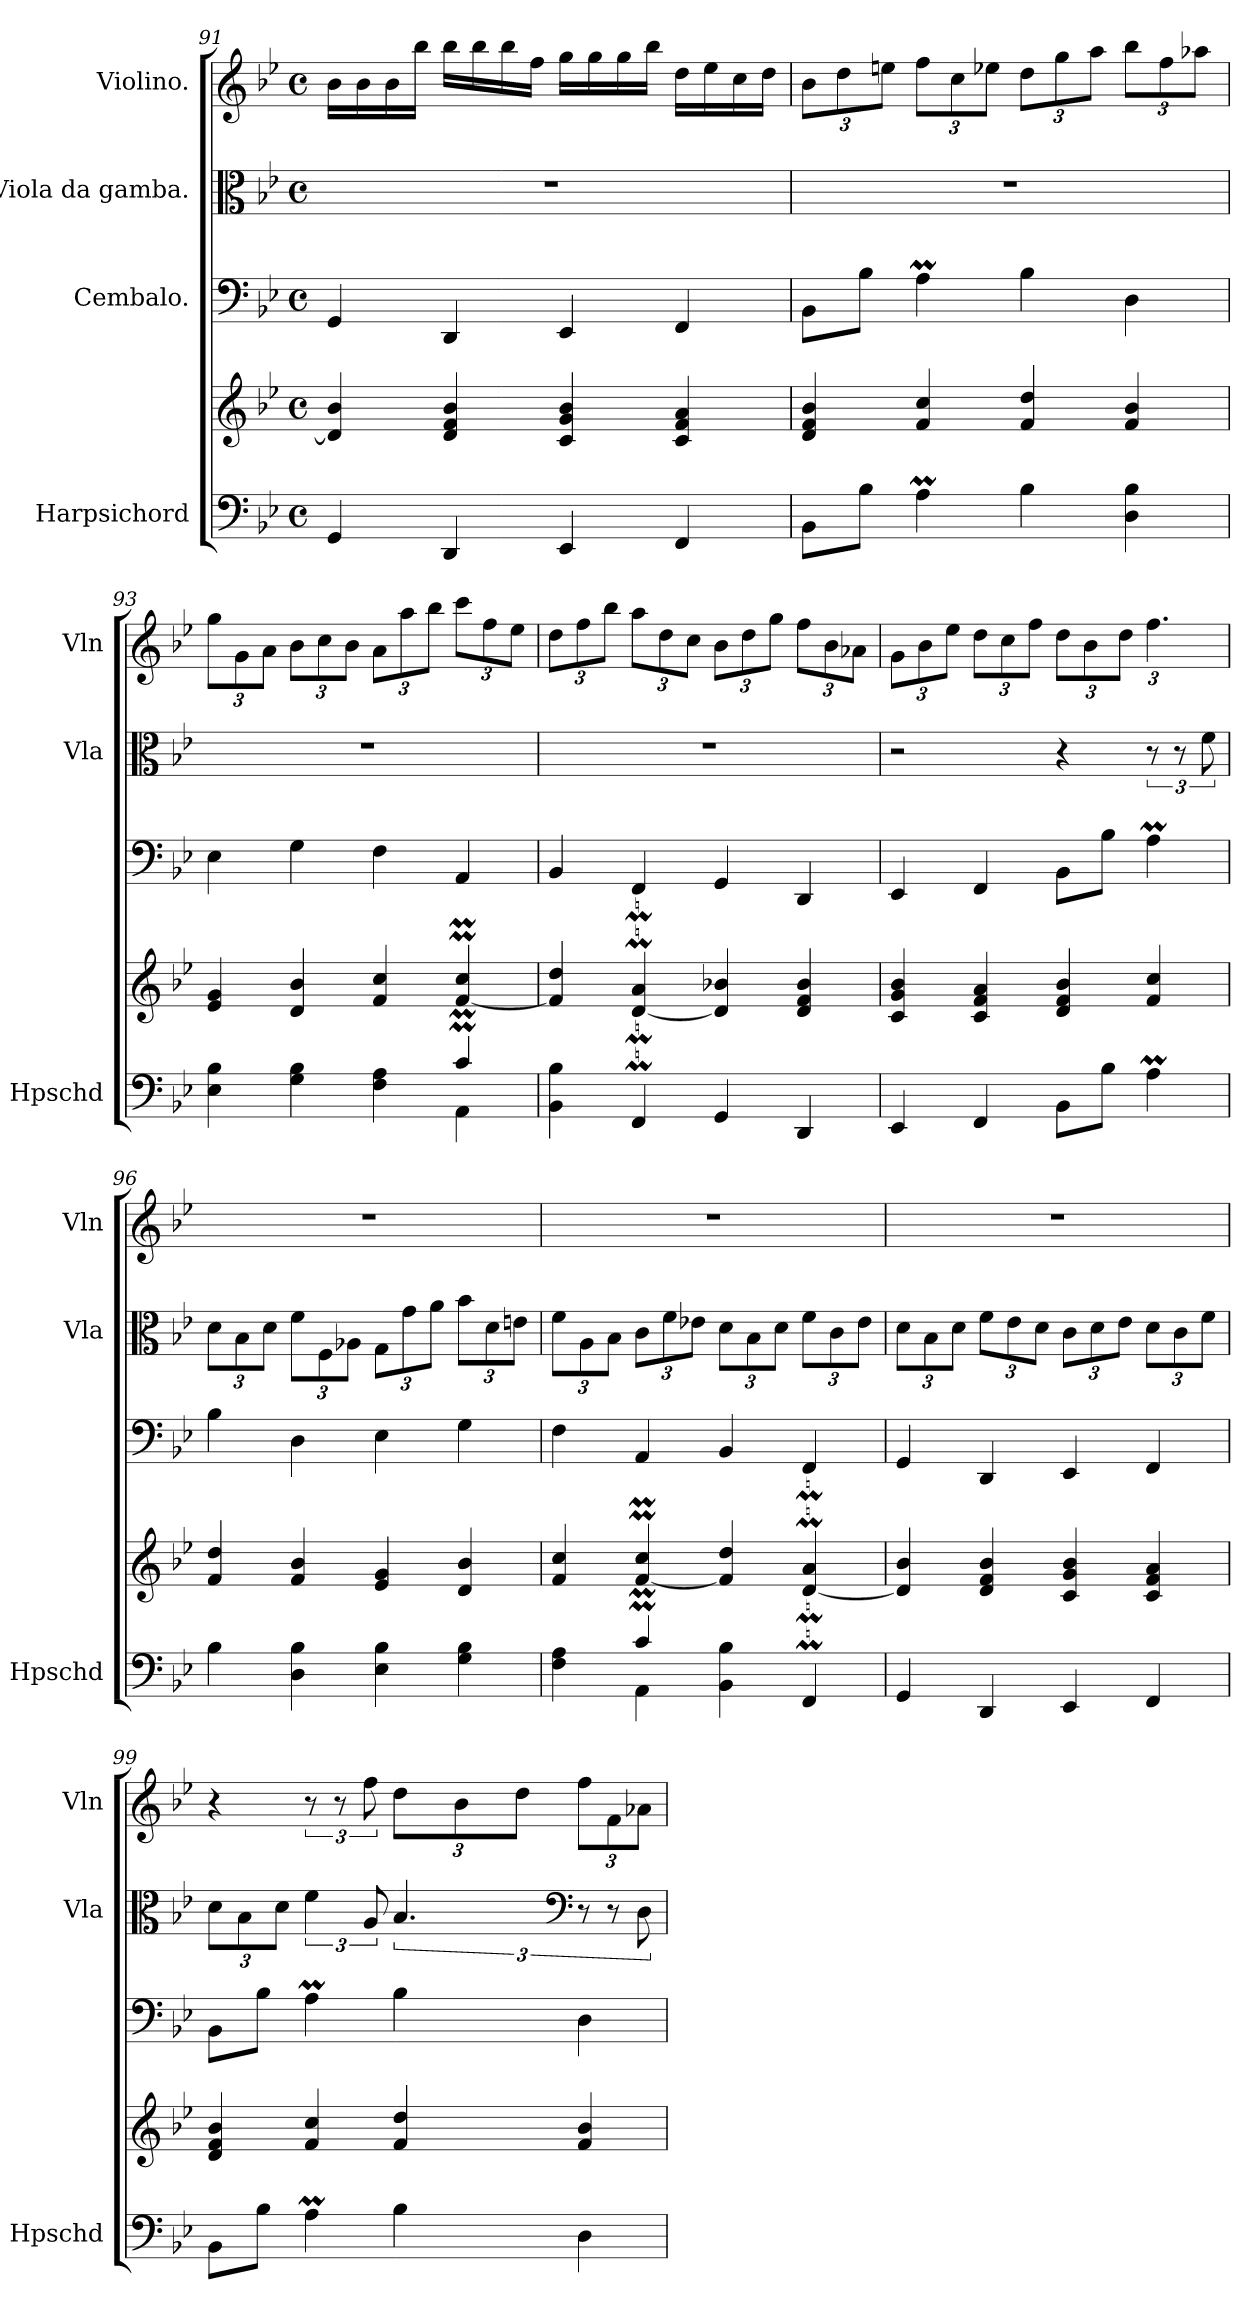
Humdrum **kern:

**kern	**kern	**kern	**kern	**kern
*part4	*part4	*part3	*part2	*part1
*staff5	*staff4	*staff3	*staff2	*staff1
*I"Harpsichord	*	*I"Cembalo.	*I"Viola da gamba.	*I"Violino.
*I'Hpschd	*	*	*I'Vla	*I'Vln
*clefF4	*clefG2	*clefF4	*clefC3	*clefG2
*k[b-e-]	*k[b-e-]	*k[b-e-]	*k[b-e-]	*k[b-e-]
*M4/4	*M4/4	*M4/4	*M4/4	*M4/4
*met(c)	*met(c)	*met(c)	*met(c)	*met(c)
=91	=91	=91	=91	=91
4GG/	4d/] 4b-/	4GG/	1r	16b-\LL
.	.	.	.	16b-\
.	.	.	.	16b-\
.	.	.	.	16bb-\JJ
4DD/	4d/ 4f/ 4b-/	4DD/	.	16bb-\LL
.	.	.	.	16bb-\
.	.	.	.	16bb-\
.	.	.	.	16ff\JJ
4EE-/	4c/ 4g/ 4b-/	4EE-/	.	16gg\LL
.	.	.	.	16gg\
.	.	.	.	16gg\
.	.	.	.	16bb-\JJ
4FF/	4c/ 4f/ 4a/	4FF/	.	16dd\LL
.	.	.	.	16ee-\
.	.	.	.	16cc\
.	.	.	.	16dd\JJ
=92	=92	=92	=92	=92
*	*	*	*	*Xbrackettup
8BB-\L	4d/ 4f/ 4b-/	8BB-\L	1r	12b-\L
.	.	.	.	12dd\
8B-\J	.	8B-\J	.	.
.	.	.	.	12een\J
4Am\	4f/ 4cc/	4Am\	.	12ff\L
.	.	.	.	12cc\
.	.	.	.	12ee-X\J
4B-\	4f/ 4dd/	4B-\	.	12dd\L
.	.	.	.	12gg\
.	.	.	.	12aa\J
4D\ 4B-\	4f/ 4b-/	4D\	.	12bb-\L
.	.	.	.	12ff\
.	.	.	.	12aa-X\J
!!LO:LB:g=z
=93	=93	=93	=93	=93
*^	*	*	*	*
4E-\ 4B-\	2.ryy	4e-/ 4g/	4E-\	1r	12gg\L
.	.	.	.	.	12g\
.	.	.	.	.	12a\J
4G\ 4B-\	.	4d/ 4b-/	4G\	.	12b-\L
.	.	.	.	.	12cc\
.	.	.	.	.	12b-\J
4F\ 4A\	.	4f/ 4cc/	4F\	.	12a\L
.	.	.	.	.	12aa\
.	.	.	.	.	12bb-\J
4c/	4AA\	[4f/M 4cc/M	4AA/	.	12ccc\L
.	.	.	.	.	12ff\
.	.	.	.	.	12ee-\J
*v	*v	*	*	*	*
=94	=94	=94	=94	=94
4BB-\ 4B-\	4f/] 4dd/	4BB-/	1r	12dd\L
.	.	.	.	12ff\
.	.	.	.	12bb-\J
4FF/	[4d/M 4a/M	4FF/	.	12aa\L
.	.	.	.	12dd\
.	.	.	.	12cc\J
4GG/	4d/] 4b-/	4GG/	.	12b-\L
.	.	.	.	12dd\
.	.	.	.	12gg\J
4DD/	4d/ 4f/ 4b-/	4DD/	.	12ff\L
.	.	.	.	12b-\
.	.	.	.	12a-X\J
=95	=95	=95	=95	=95
4EE-/	4c/ 4g/ 4b-/	4EE-/	2r	12g\L
.	.	.	.	12b-\
.	.	.	.	12ee-\J
4FF/	4c/ 4f/ 4a/	4FF/	.	12dd\L
.	.	.	.	12cc\
.	.	.	.	12ff\J
8BB-\L	4d/ 4f/ 4b-/	8BB-\L	4r	12dd\L
.	.	.	.	12b-\
8B-\J	.	8B-\J	.	.
.	.	.	.	12dd\J
4Am\	4f/ 4cc/	4Am\	12r	6.ff\
.	.	.	12r	.
.	.	.	12f\	.
=96	=96	=96	=96	=96
*	*	*	*Xbrackettup	*
4B-\	4f/ 4dd/	4B-\	12d\L	1r
.	.	.	12B-\	.
.	.	.	12d\J	.
4D\ 4B-\	4f/ 4b-/	4D\	12f\L	.
.	.	.	12F\	.
.	.	.	12A-X\J	.
4E-\ 4B-\	4e-/ 4g/	4E-\	12G\L	.
.	.	.	12g\	.
.	.	.	12a\J	.
4G\ 4B-\	4d/ 4b-/	4G\	12b-\L	.
.	.	.	12d\	.
.	.	.	12en\J	.
=97	=97	=97	=97	=97
*^	*	*	*	*
4F\ 4A\	4ryy	4f/ 4cc/	4F\	12f\L	1r
.	.	.	.	12A\	.
.	.	.	.	12B-\J	.
4c/	4AA\	[4f/M 4cc/M	4AA/	12c\L	.
.	.	.	.	12f\	.
.	.	.	.	12e-X\J	.
4BB-\ 4B-\	2ryy	4f/] 4dd/	4BB-/	12d\L	.
.	.	.	.	12B-\	.
.	.	.	.	12d\J	.
4FF/	.	[4d/M 4a/M	4FF/	12f\L	.
.	.	.	.	12c\	.
.	.	.	.	12e-\J	.
*v	*v	*	*	*	*
!!LO:PB:g=z
=98	=98	=98	=98	=98
4GG/	4d/] 4b-/	4GG/	12d\L	1r
.	.	.	12B-\	.
.	.	.	12d\J	.
4DD/	4d/ 4f/ 4b-/	4DD/	12f\L	.
.	.	.	12e-\	.
.	.	.	12d\J	.
4EE-/	4c/ 4g/ 4b-/	4EE-/	12c\L	.
.	.	.	12d\	.
.	.	.	12e-\J	.
4FF/	4c/ 4f/ 4a/	4FF/	12d\L	.
.	.	.	12c\	.
.	.	.	12f\J	.
=99	=99	=99	=99	=99
8BB-\L	4d/ 4f/ 4b-/	8BB-\L	12d\L	4r
.	.	.	12B-\	.
8B-\J	.	8B-\J	.	.
.	.	.	12d\J	.
*	*	*	*brackettup	*brackettup
4Am\	4f/ 4cc/	4Am\	6f\	12r
.	.	.	.	12r
.	.	.	12A/	12ff\
*	*	*	*	*Xbrackettup
4B-\	4f/ 4dd/	4B-\	6.B-/	12dd\L
.	.	.	.	12b-\
.	.	.	.	12dd\J
*	*	*	*clefF4	*
4D\	4f/ 4b-/	4D\	12r	12ff\L
.	.	.	12r	12f\
.	.	.	12D\	12a-X\J
=	=	=	=	=
*-	*-	*-	*-	*-
